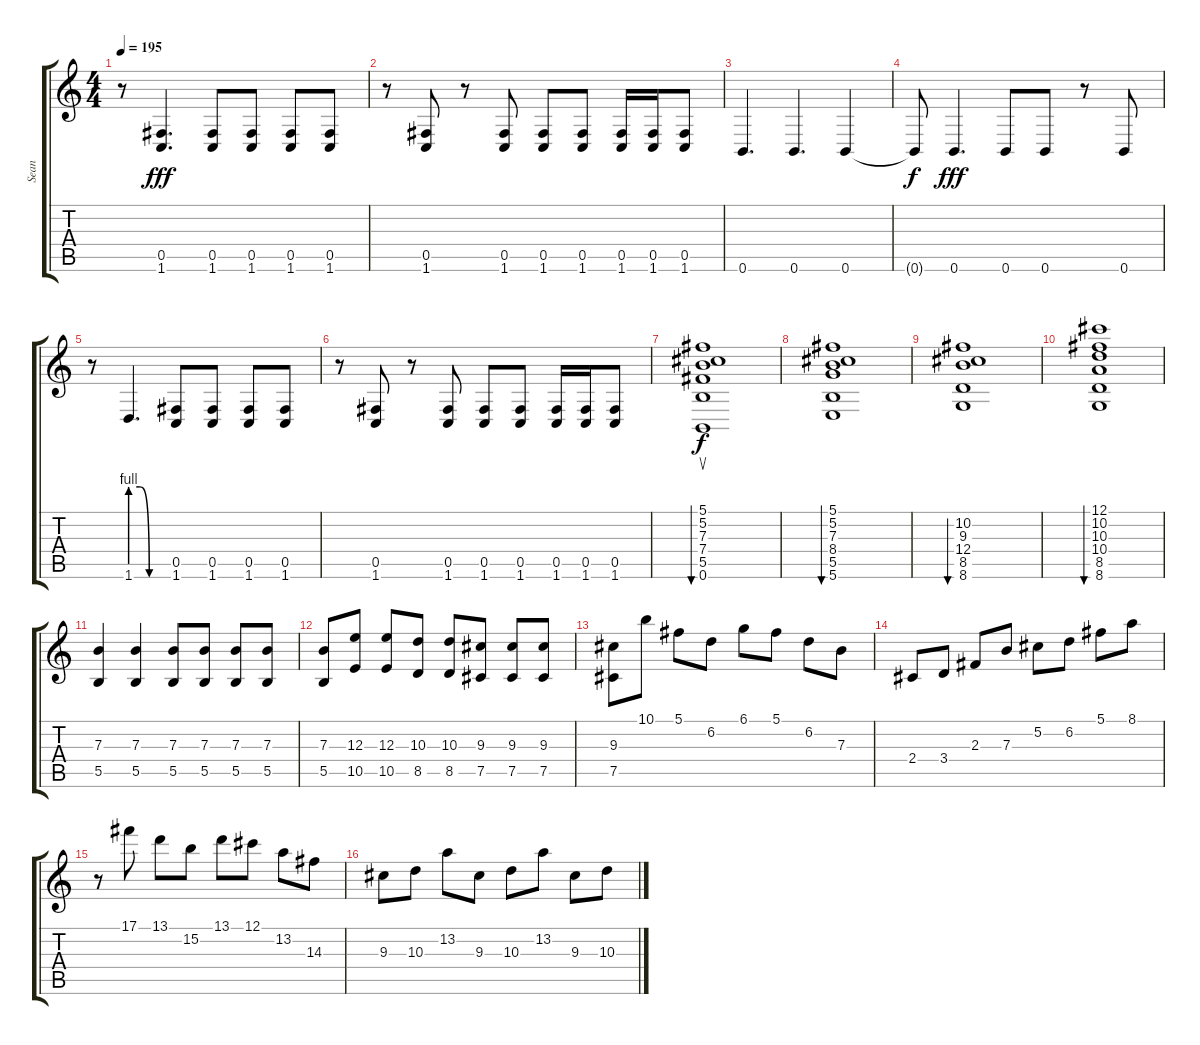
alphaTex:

\track ("Sean" "Sean") {instrument overdrivenguitar}
\staff {score tabs}
\tuning (Db4 Ab3 E3 B2 Gb2 B1) {hide}
\ts (4 4)
\tempo 195
\clef g2
\ks c
r.8{dy fff} (0.5 1.6).4{d} (0.5 1.6).8 (0.5 1.6).8 (0.5 1.6).8 (0.5 1.6).8 |
r.8 (0.5 1.6).8 r.8 (0.5 1.6).8 (0.5 1.6).8 (0.5 1.6).8 (0.5 1.6).16 (0.5 1.6).16 (0.5 1.6).8 |
0.6.4{d} 0.6.4{d} 0.6.4 |
0.6{t}.8{dy f} 0.6.4{d dy fff} 0.6.8 0.6.8 r.8 0.6.8 |
r.8 1.6{be (custom 0 4 15 4 30 0 60 0)}.4{d} (0.5 1.6).8 (0.5 1.6).8 (0.5 1.6).8 (0.5 1.6).8 |
r.8 (0.5 1.6).8 r.8 (0.5 1.6).8 (0.5 1.6).8 (0.5 1.6).8 (0.5 1.6).16 (0.5 1.6).16 (0.5 1.6).8 |
(5.1 5.2 7.3 7.4 5.5 0.6).1{su bu 240 dy f} |
(5.1 5.2 7.3 8.4 5.5 5.6).1{bu 240} |
(10.2 9.3 12.4 8.5 8.6).1{bu 240} |
(12.1 10.2 10.3 10.4 8.5 8.6).1{bu 240} |
(7.3 5.5).4 (7.3 5.5).4 (7.3 5.5).8 (7.3 5.5).8 (7.3 5.5).8 (7.3 5.5).8 |
(7.3 5.5).8 (12.3 10.5).8 (12.3 10.5).8 (10.3 8.5).8 (10.3 8.5).8 (9.3 7.5).8 (9.3 7.5).8 (9.3 7.5).8 |
(9.3 7.5).8 10.1.8 5.1.8 6.2.8 6.1.8 5.1.8 6.2.8 7.3.8 |
2.4.8 3.4.8 2.3.8 7.3.8 5.2.8 6.2.8 5.1.8 8.1.8 |
r.8 17.1.8 13.1.8 15.2.8 13.1.8 12.1.8 13.2.8 14.3.8 |
9.3.8 10.3.8 13.2.8 9.3.8 10.3.8 13.2.8 9.3.8 10.3.8
